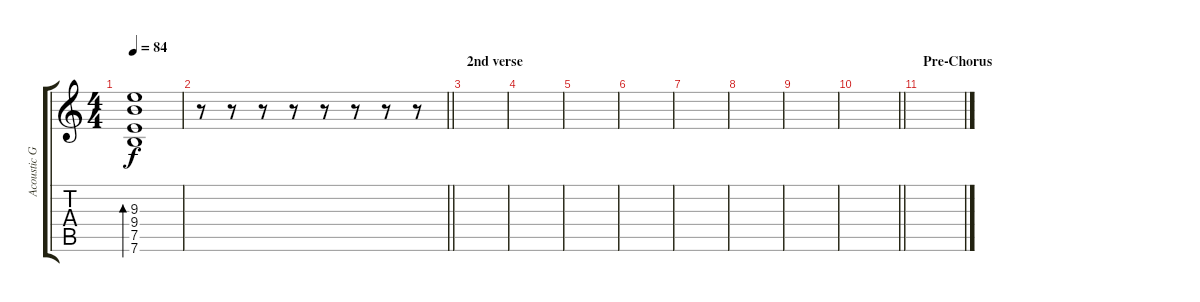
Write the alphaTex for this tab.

\track ("Acoustic Guitar" "Acoustic G") {instrument acousticguitarsteel}
\staff {score tabs}
\tuning (E4 B3 G3 D3 A2 E2) {hide}
\ts (4 4)
\tempo 84
\clef g2
\ks c
(9.3 9.4 7.5 7.6).1{bd 120 dy f} |
\barLineRight lightlight
r.8 r.8 r.8 r.8 r.8 r.8 r.8 r.8 |
\section ("" "2nd verse")
|
|
|
|
|
|
|
\barLineRight lightlight
|
\section ("" "Pre-Chorus")
